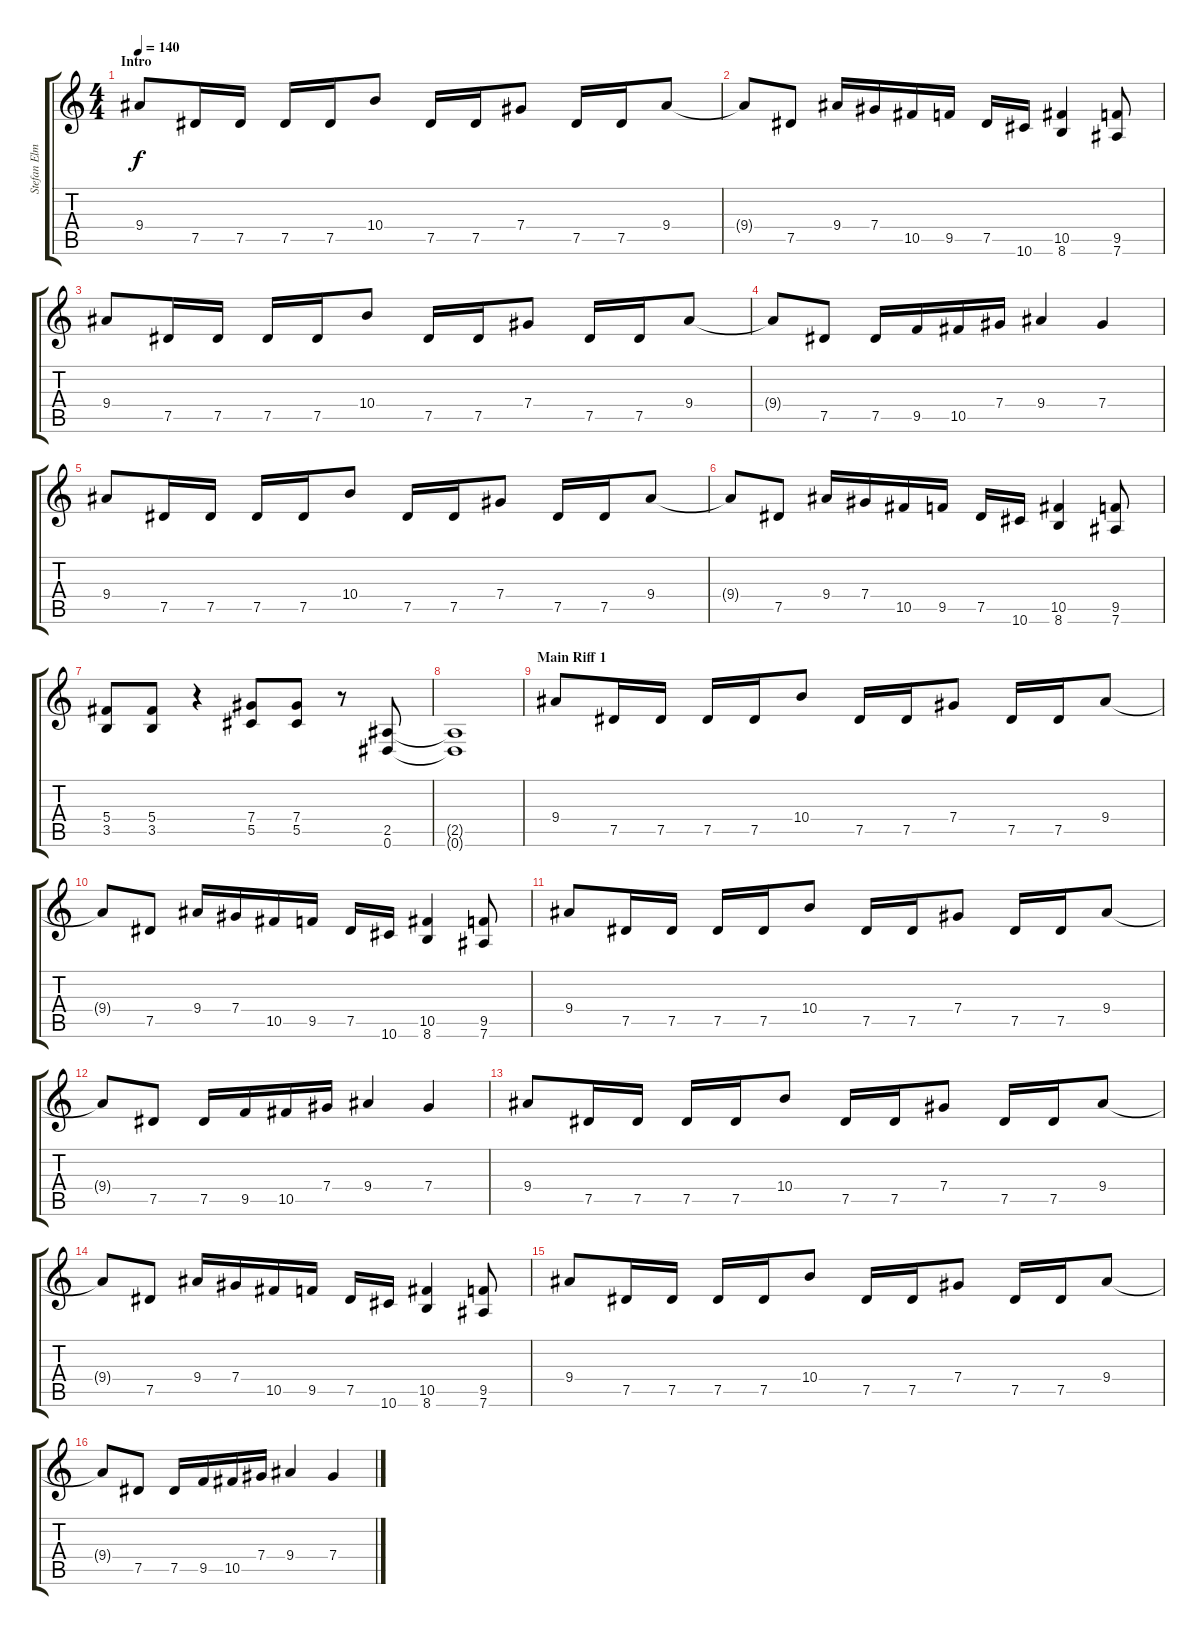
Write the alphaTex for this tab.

\track ("Stefan Elmgren :: Guitar 1" "Stefan Elm") {instrument overdrivenguitar}
\staff {score tabs}
\tuning (Eb4 Bb3 Gb3 Db3 Ab2 Eb2) {hide}
\ts (4 4)
\section ("" "Intro")
\tempo 140
\clef g2
\ks c
9.4.8{dy f instrument overdrivenguitar} 7.5.16 7.5.16 7.5.16 7.5.16 10.4.8 7.5.16 7.5.16 7.4.8 7.5.16 7.5.16 9.4.8 |
9.4{t}.8 7.5.8 9.4.16 7.4.16 10.5.16 9.5.16 7.5.16 10.6.16 (10.5 8.6).4 (9.5 7.6).8 |
9.4.8 7.5.16 7.5.16 7.5.16 7.5.16 10.4.8 7.5.16 7.5.16 7.4.8 7.5.16 7.5.16 9.4.8 |
9.4{t}.8 7.5.8 7.5.16 9.5.16 10.5.16 7.4.16 9.4.4 7.4.4 |
9.4.8 7.5.16 7.5.16 7.5.16 7.5.16 10.4.8 7.5.16 7.5.16 7.4.8 7.5.16 7.5.16 9.4.8 |
9.4{t}.8 7.5.8 9.4.16 7.4.16 10.5.16 9.5.16 7.5.16 10.6.16 (10.5 8.6).4 (9.5 7.6).8 |
(5.4 3.5).8 (5.4 3.5).8 r.4 (7.4 5.5).8 (7.4 5.5).8 r.8 (2.5 0.6).8 |
(2.5{t} 0.6{t}).1 |
\section ("" "Main Riff 1")
9.4.8 7.5.16 7.5.16 7.5.16 7.5.16 10.4.8 7.5.16 7.5.16 7.4.8 7.5.16 7.5.16 9.4.8 |
9.4{t}.8 7.5.8 9.4.16 7.4.16 10.5.16 9.5.16 7.5.16 10.6.16 (10.5 8.6).4 (9.5 7.6).8 |
9.4.8 7.5.16 7.5.16 7.5.16 7.5.16 10.4.8 7.5.16 7.5.16 7.4.8 7.5.16 7.5.16 9.4.8 |
9.4{t}.8 7.5.8 7.5.16 9.5.16 10.5.16 7.4.16 9.4.4 7.4.4 |
9.4.8 7.5.16 7.5.16 7.5.16 7.5.16 10.4.8 7.5.16 7.5.16 7.4.8 7.5.16 7.5.16 9.4.8 |
9.4{t}.8 7.5.8 9.4.16 7.4.16 10.5.16 9.5.16 7.5.16 10.6.16 (10.5 8.6).4 (9.5 7.6).8 |
9.4.8 7.5.16 7.5.16 7.5.16 7.5.16 10.4.8 7.5.16 7.5.16 7.4.8 7.5.16 7.5.16 9.4.8 |
9.4{t}.8 7.5.8 7.5.16 9.5.16 10.5.16 7.4.16 9.4.4 7.4.4
